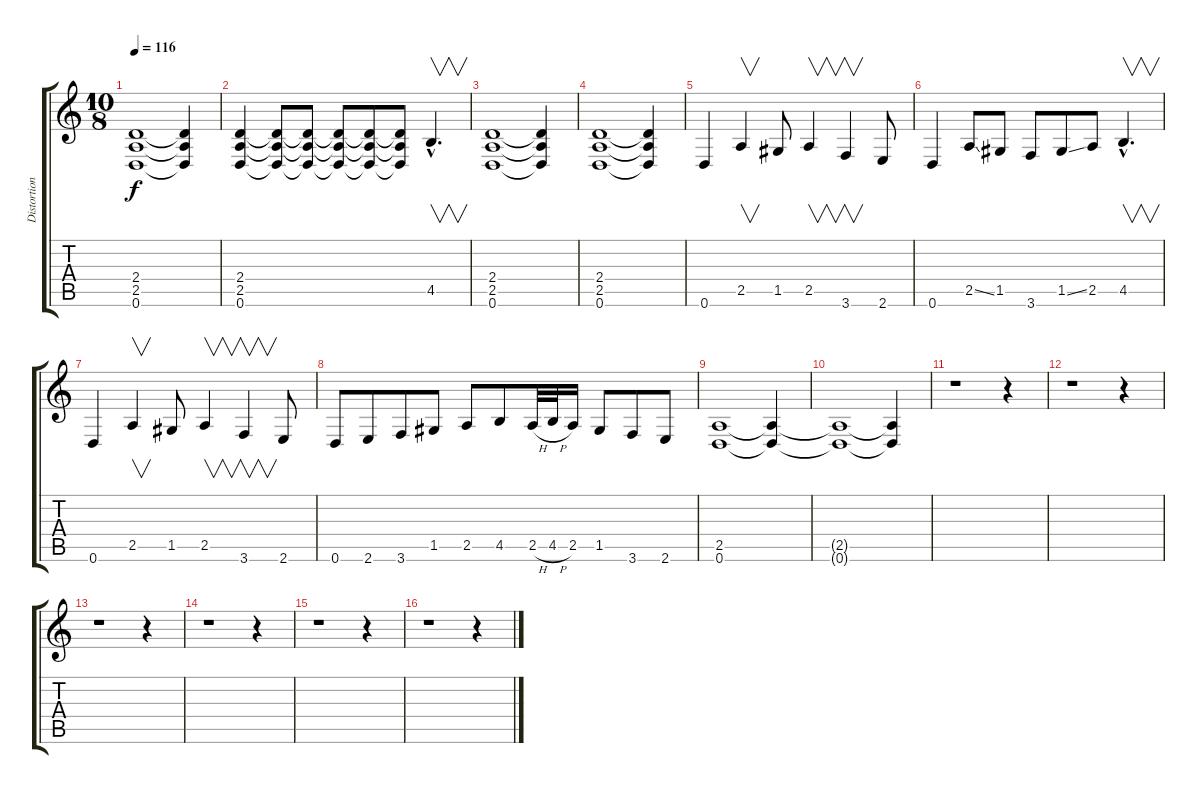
\track ("Distortion Guitar 2" "Distortion") {instrument distortionguitar}
\staff {score tabs}
\tuning (D4 A3 F3 C3 G2 D2) {hide}
\ts (10 8)
\tempo 116
\clef g2
\ks c
(2.4 2.5 0.6).1{dy f instrument distortionguitar} (2.4{t} 2.5{t} 0.6{t}).4 |
(2.4 2.5 0.6).4 (2.4{t} 2.5{t} 0.6{t}).8 (2.4{t} 2.5{t} 0.6{t}).8 (2.4{t} 2.5{t} 0.6{t}).8 (2.4{t} 2.5{t} 0.6{t}).8 (2.4{t} 2.5{t} 0.6{t}).8 4.5{hac}.4{v d} |
(2.4 2.5 0.6).1 (2.4{t} 2.5{t} 0.6{t}).4 |
(2.4 2.5 0.6).1 (2.4{t} 2.5{t} 0.6{t}).4 |
0.6.4 2.5.4{v} 1.5.8 2.5.4{v} 3.6.4{v} 2.6.8 |
0.6.4 2.5{ss}.8 1.5.8 3.6.8 1.5{ss}.8 2.5.8 4.5{hac}.4{v d} |
0.6.4 2.5.4{v} 1.5.8 2.5.4{v} 3.6.4{v} 2.6.8 |
0.6.8 2.6.8 3.6.8 1.5.8 2.5.8 4.5.8 2.5{h}.32 4.5{h}.32 2.5.16 1.5.8 3.6.8 2.6.8 |
(2.5 0.6).1 (2.5{t} 0.6{t}).4 |
(2.5{t} 0.6{t}).1 (2.5{t} 0.6{t}).4 |
r.1 r.4 |
r.1 r.4 |
r.1 r.4 |
r.1 r.4 |
r.1 r.4 |
r.1 r.4
